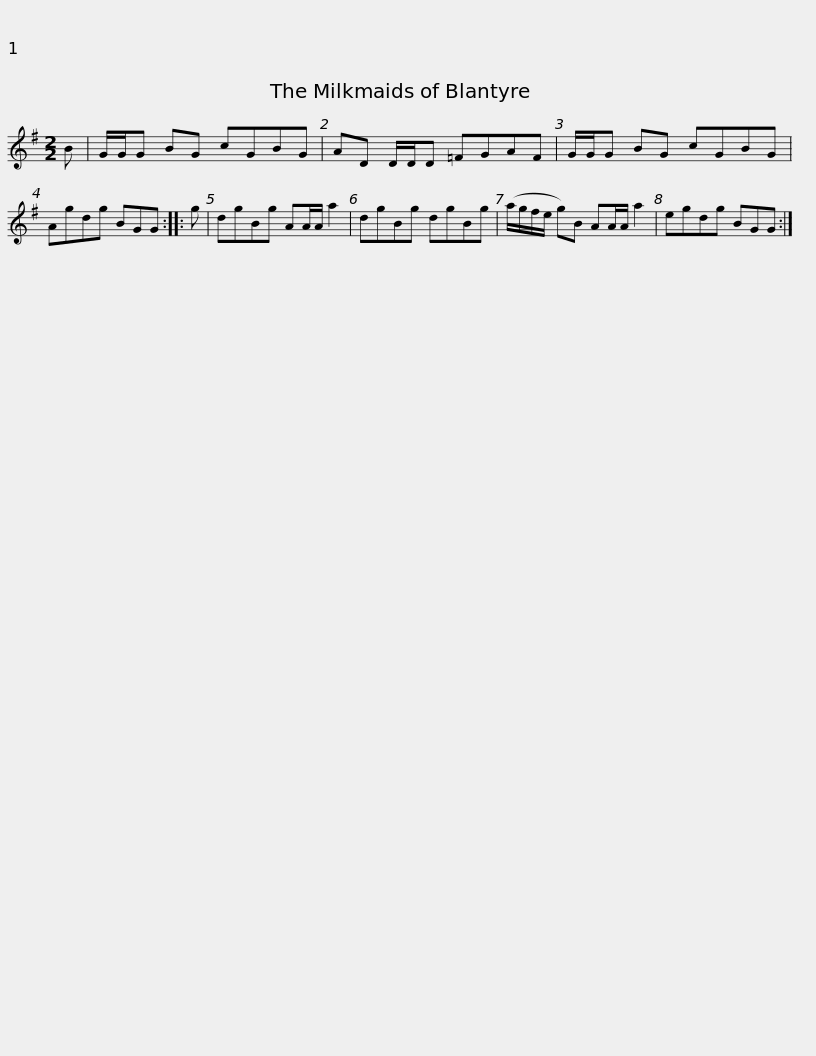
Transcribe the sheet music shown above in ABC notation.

X:1
L:1/8
M:2/2
I:linebreak $
K:G
V:1 treble
V:1
 B | G/G/G BG cGBG | AD D/D/D =FGAF | G/G/G BG cGBG | Agdg BGG :: %5
 g |$ dgBg AA/A/ a2 | dgBg dgBg | (a/g/f/e/ g)B AA/A/ a2 | egdg BGG :| %10
